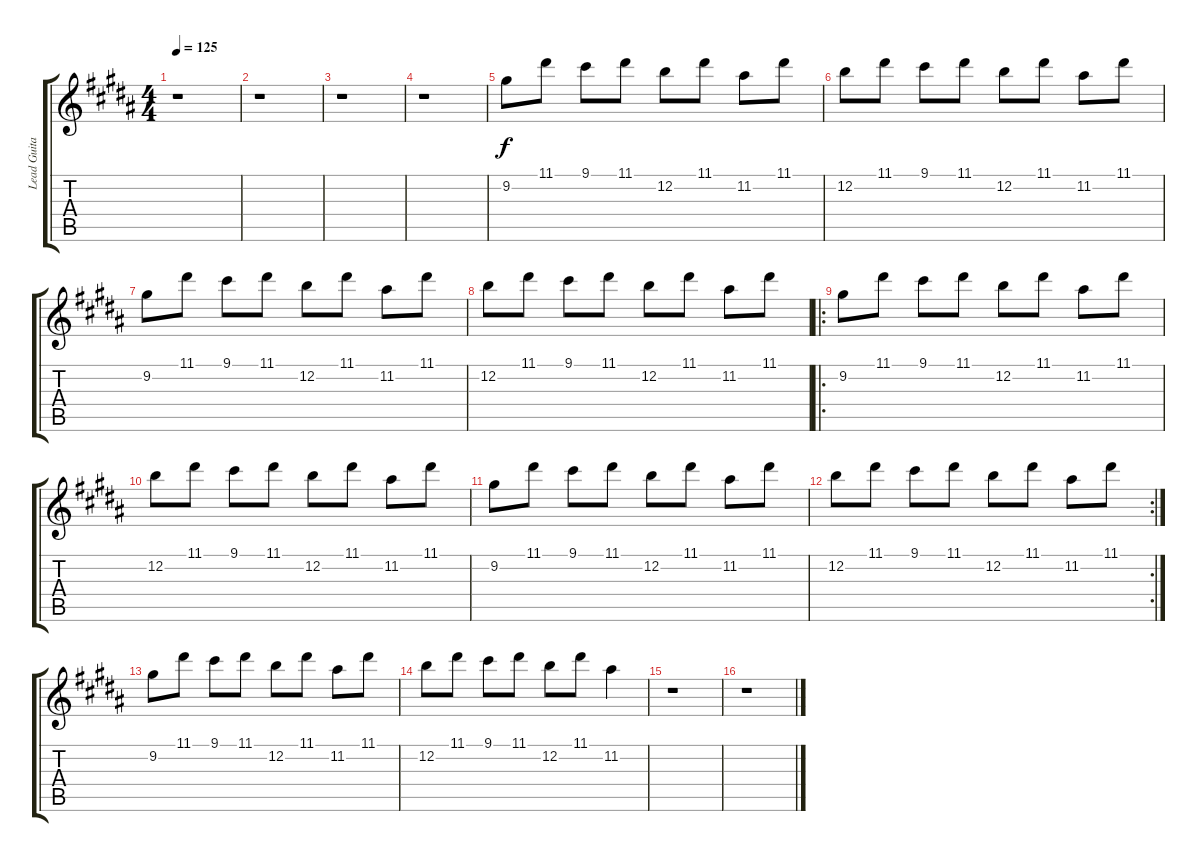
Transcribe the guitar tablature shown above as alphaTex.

\track ("Lead Guitar" "Lead Guita") {instrument overdrivenguitar}
\staff {score tabs}
\tuning (E4 B3 G3 D3 A2 E2) {hide}
\ts (4 4)
\tempo 125
\clef g2
\ks b
r.1{dy f instrument overdrivenguitar} |
r.1 |
r.1 |
r.1 |
9.2.8{volume 11 instrument electricguitarclean} 11.1.8 9.1.8 11.1.8 12.2.8 11.1.8 11.2.8 11.1.8 |
12.2.8 11.1.8 9.1.8 11.1.8 12.2.8 11.1.8 11.2.8 11.1.8 |
9.2.8 11.1.8 9.1.8 11.1.8 12.2.8 11.1.8 11.2.8 11.1.8 |
12.2.8 11.1.8 9.1.8 11.1.8 12.2.8 11.1.8 11.2.8 11.1.8 |
\ro
9.2.8{volume 16 instrument overdrivenguitar} 11.1.8 9.1.8 11.1.8 12.2.8 11.1.8 11.2.8 11.1.8 |
12.2.8 11.1.8 9.1.8 11.1.8 12.2.8 11.1.8 11.2.8 11.1.8 |
9.2.8 11.1.8 9.1.8 11.1.8 12.2.8 11.1.8 11.2.8 11.1.8 |
\rc 2
12.2.8 11.1.8 9.1.8 11.1.8 12.2.8 11.1.8 11.2.8 11.1.8 |
9.2.8 11.1.8 9.1.8 11.1.8 12.2.8 11.1.8 11.2.8 11.1.8 |
12.2.8 11.1.8 9.1.8 11.1.8 12.2.8 11.1.8 11.2.4 |
r.1 |
r.1
